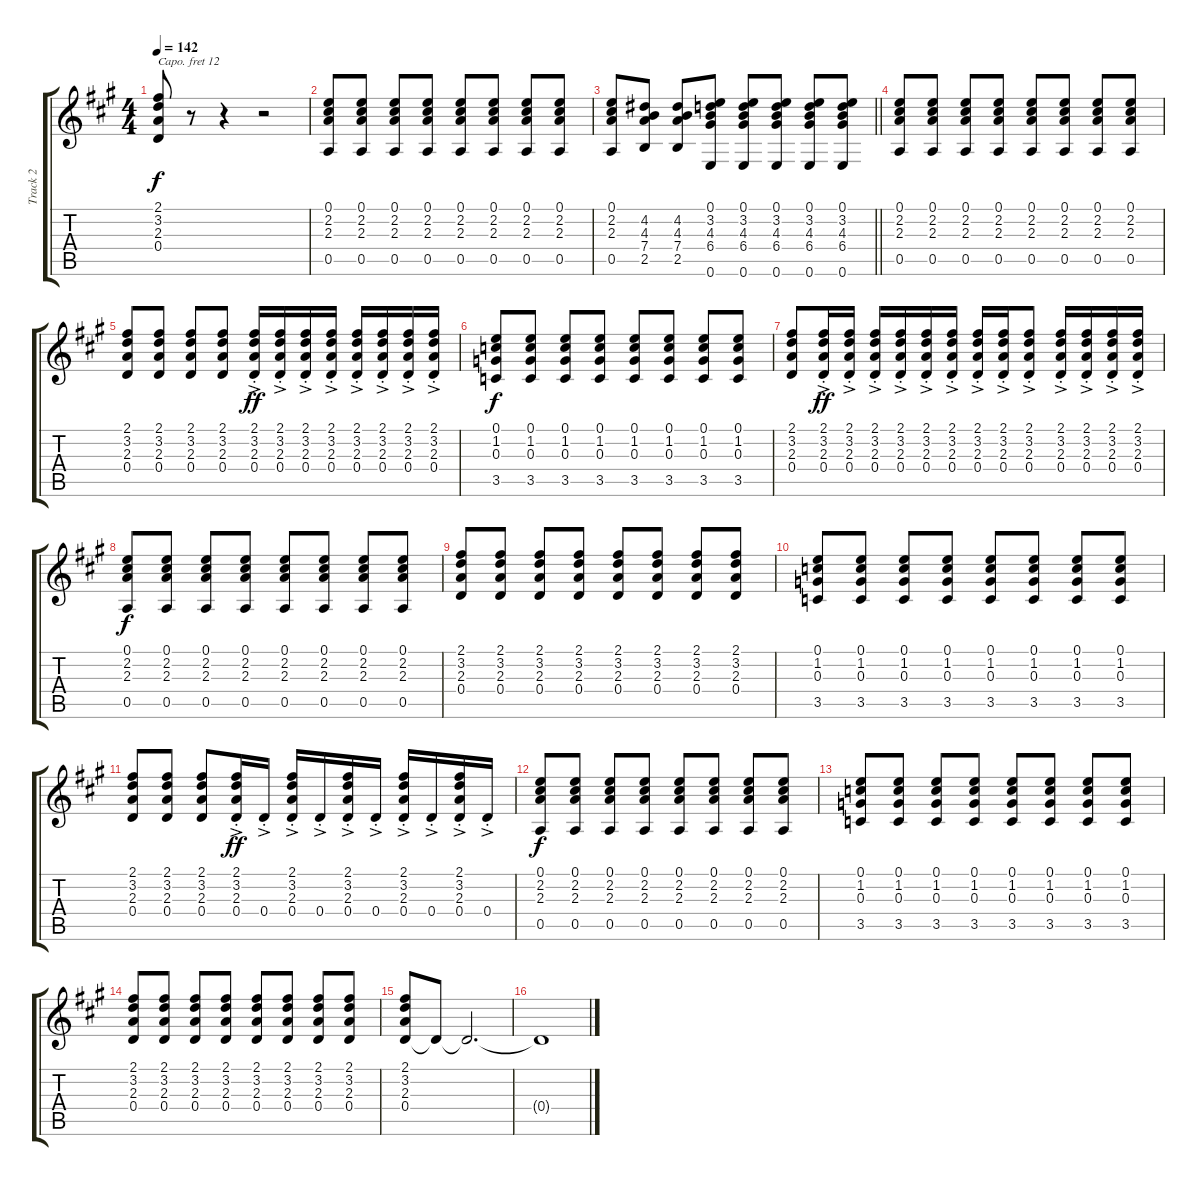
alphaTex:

\track ("Track 2" "Track 2") {instrument acousticgrandpiano}
\staff {score tabs}
\capo 12
\tuning (E4 B3 G3 D3 A2 E2) {hide}
\ts (4 4)
\tempo 142
\clef g2
\ks a
(2.1 3.2 2.3 0.4).8{dy f} r.8 r.4 r.2 |
(0.1 2.2 2.3 0.5).8 (0.1 2.2 2.3 0.5).8 (0.1 2.2 2.3 0.5).8 (0.1 2.2 2.3 0.5).8 (0.1 2.2 2.3 0.5).8 (0.1 2.2 2.3 0.5).8 (0.1 2.2 2.3 0.5).8 (0.1 2.2 2.3 0.5).8 |
\barLineRight lightlight
(0.1 2.2 2.3 0.5).8 (4.2 4.3 7.4 2.5).8 (4.2 4.3 7.4 2.5).8 (0.1 3.2 4.3 6.4 0.6).8 (0.1 3.2 4.3 6.4 0.6).8 (0.1 3.2 4.3 6.4 0.6).8 (0.1 3.2 4.3 6.4 0.6).8 (0.1 3.2 4.3 6.4 0.6).8 |
(0.1 2.2 2.3 0.5).8 (0.1 2.2 2.3 0.5).8 (0.1 2.2 2.3 0.5).8 (0.1 2.2 2.3 0.5).8 (0.1 2.2 2.3 0.5).8 (0.1 2.2 2.3 0.5).8 (0.1 2.2 2.3 0.5).8 (0.1 2.2 2.3 0.5).8 |
(2.1 3.2 2.3 0.4).8 (2.1 3.2 2.3 0.4).8 (2.1 3.2 2.3 0.4).8 (2.1 3.2 2.3 0.4).8 (2.1{ac st} 3.2{ac st} 2.3{ac st} 0.4{ac st}).16{dy ff} (2.1{ac st} 3.2{ac st} 2.3{ac st} 0.4{ac st}).16 (2.1{ac st} 3.2{ac st} 2.3{ac st} 0.4{ac st}).16 (2.1{ac st} 3.2{ac st} 2.3{ac st} 0.4{ac st}).16 (2.1{ac st} 3.2{ac st} 2.3{ac st} 0.4{ac st}).16 (2.1{ac st} 3.2{ac st} 2.3{ac st} 0.4{ac st}).16 (2.1{ac st} 3.2{ac st} 2.3{ac st} 0.4{ac st}).16 (2.1{ac st} 3.2{ac st} 2.3{ac st} 0.4{ac st}).16 |
(0.1 1.2 0.3 3.5).8{dy f} (0.1 1.2 0.3 3.5).8 (0.1 1.2 0.3 3.5).8 (0.1 1.2 0.3 3.5).8 (0.1 1.2 0.3 3.5).8 (0.1 1.2 0.3 3.5).8 (0.1 1.2 0.3 3.5).8 (0.1 1.2 0.3 3.5).8 |
(2.1 3.2 2.3 0.4).8 (2.1{ac st} 3.2{ac st} 2.3{ac st} 0.4{ac st}).16{dy ff} (2.1{ac st} 3.2{ac st} 2.3{ac st} 0.4{ac st}).16 (2.1{ac st} 3.2{ac st} 2.3{ac st} 0.4{ac st}).16 (2.1{ac st} 3.2{ac st} 2.3{ac st} 0.4{ac st}).16 (2.1{ac st} 3.2{ac st} 2.3{ac st} 0.4{ac st}).16 (2.1{ac st} 3.2{ac st} 2.3{ac st} 0.4{ac st}).16 (2.1{ac st} 3.2{ac st} 2.3{ac st} 0.4{ac st}).16 (2.1{ac st} 3.2{ac st} 2.3{ac st} 0.4{ac st}).16 (2.1{ac st} 3.2{ac st} 2.3{ac st} 0.4{ac st}).8 (2.1{ac st} 3.2{ac st} 2.3{ac st} 0.4{ac st}).16 (2.1{ac st} 3.2{ac st} 2.3{ac st} 0.4{ac st}).16 (2.1{ac st} 3.2{ac st} 2.3{ac st} 0.4{ac st}).16 (2.1{ac st} 3.2{ac st} 2.3{ac st} 0.4{ac st}).16 |
(0.1 2.2 2.3 0.5).8{dy f} (0.1 2.2 2.3 0.5).8 (0.1 2.2 2.3 0.5).8 (0.1 2.2 2.3 0.5).8 (0.1 2.2 2.3 0.5).8 (0.1 2.2 2.3 0.5).8 (0.1 2.2 2.3 0.5).8 (0.1 2.2 2.3 0.5).8 |
(2.1 3.2 2.3 0.4).8 (2.1 3.2 2.3 0.4).8 (2.1 3.2 2.3 0.4).8 (2.1 3.2 2.3 0.4).8 (2.1 3.2 2.3 0.4).8 (2.1 3.2 2.3 0.4).8 (2.1 3.2 2.3 0.4).8 (2.1 3.2 2.3 0.4).8 |
(0.1 1.2 0.3 3.5).8 (0.1 1.2 0.3 3.5).8 (0.1 1.2 0.3 3.5).8 (0.1 1.2 0.3 3.5).8 (0.1 1.2 0.3 3.5).8 (0.1 1.2 0.3 3.5).8 (0.1 1.2 0.3 3.5).8 (0.1 1.2 0.3 3.5).8 |
(2.1 3.2 2.3 0.4).8 (2.1 3.2 2.3 0.4).8 (2.1 3.2 2.3 0.4).8 (2.1{ac st} 3.2{ac st} 2.3{ac st} 0.4{ac st}).16{dy ff} 0.4{ac st}.16 (2.1{ac st} 3.2{ac st} 2.3{ac st} 0.4{ac st}).16 0.4{ac st}.16 (2.1{ac st} 3.2{ac st} 2.3{ac st} 0.4{ac st}).16 0.4{ac st}.16 (2.1{ac st} 3.2{ac st} 2.3{ac st} 0.4{ac st}).16 0.4{ac st}.16 (2.1{ac st} 3.2{ac st} 2.3{ac st} 0.4{ac st}).16 0.4{ac st}.16 |
(0.1 2.2 2.3 0.5).8{dy f} (0.1 2.2 2.3 0.5).8 (0.1 2.2 2.3 0.5).8 (0.1 2.2 2.3 0.5).8 (0.1 2.2 2.3 0.5).8 (0.1 2.2 2.3 0.5).8 (0.1 2.2 2.3 0.5).8 (0.1 2.2 2.3 0.5).8 |
(0.1 1.2 0.3 3.5).8 (0.1 1.2 0.3 3.5).8 (0.1 1.2 0.3 3.5).8 (0.1 1.2 0.3 3.5).8 (0.1 1.2 0.3 3.5).8 (0.1 1.2 0.3 3.5).8 (0.1 1.2 0.3 3.5).8 (0.1 1.2 0.3 3.5).8 |
(2.1 3.2 2.3 0.4).8 (2.1 3.2 2.3 0.4).8 (2.1 3.2 2.3 0.4).8 (2.1 3.2 2.3 0.4).8 (2.1 3.2 2.3 0.4).8 (2.1 3.2 2.3 0.4).8 (2.1 3.2 2.3 0.4).8 (2.1 3.2 2.3 0.4).8 |
(2.1 3.2 2.3 0.4).8 0.4{t}.8 0.4{t}.2{d} |
0.4{t}.1
